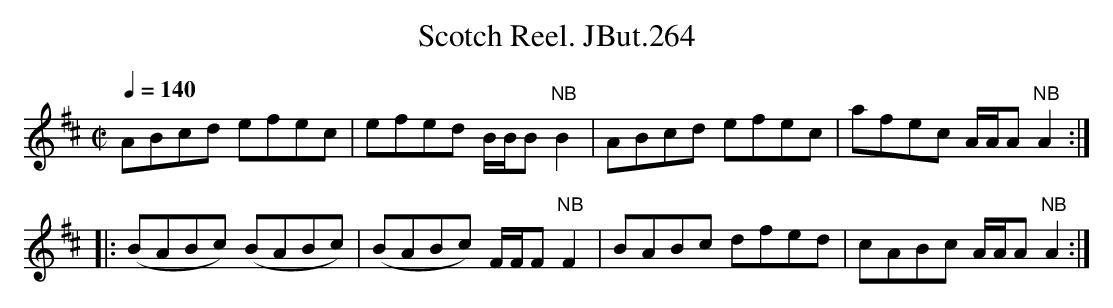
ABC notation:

X:1
T:Scotch Reel. JBut.264
M:C|
L:1/8
Q:1/4=140
K:D
ABcd efec|efed B/B/B"NB"B2|ABcd efec|afec A/A/A"NB"A2:|
|:(BABc) (BABc)|(BABc) F/F/F"NB"F2|BABc dfed|cABc A/A/A"NB"A2:|
